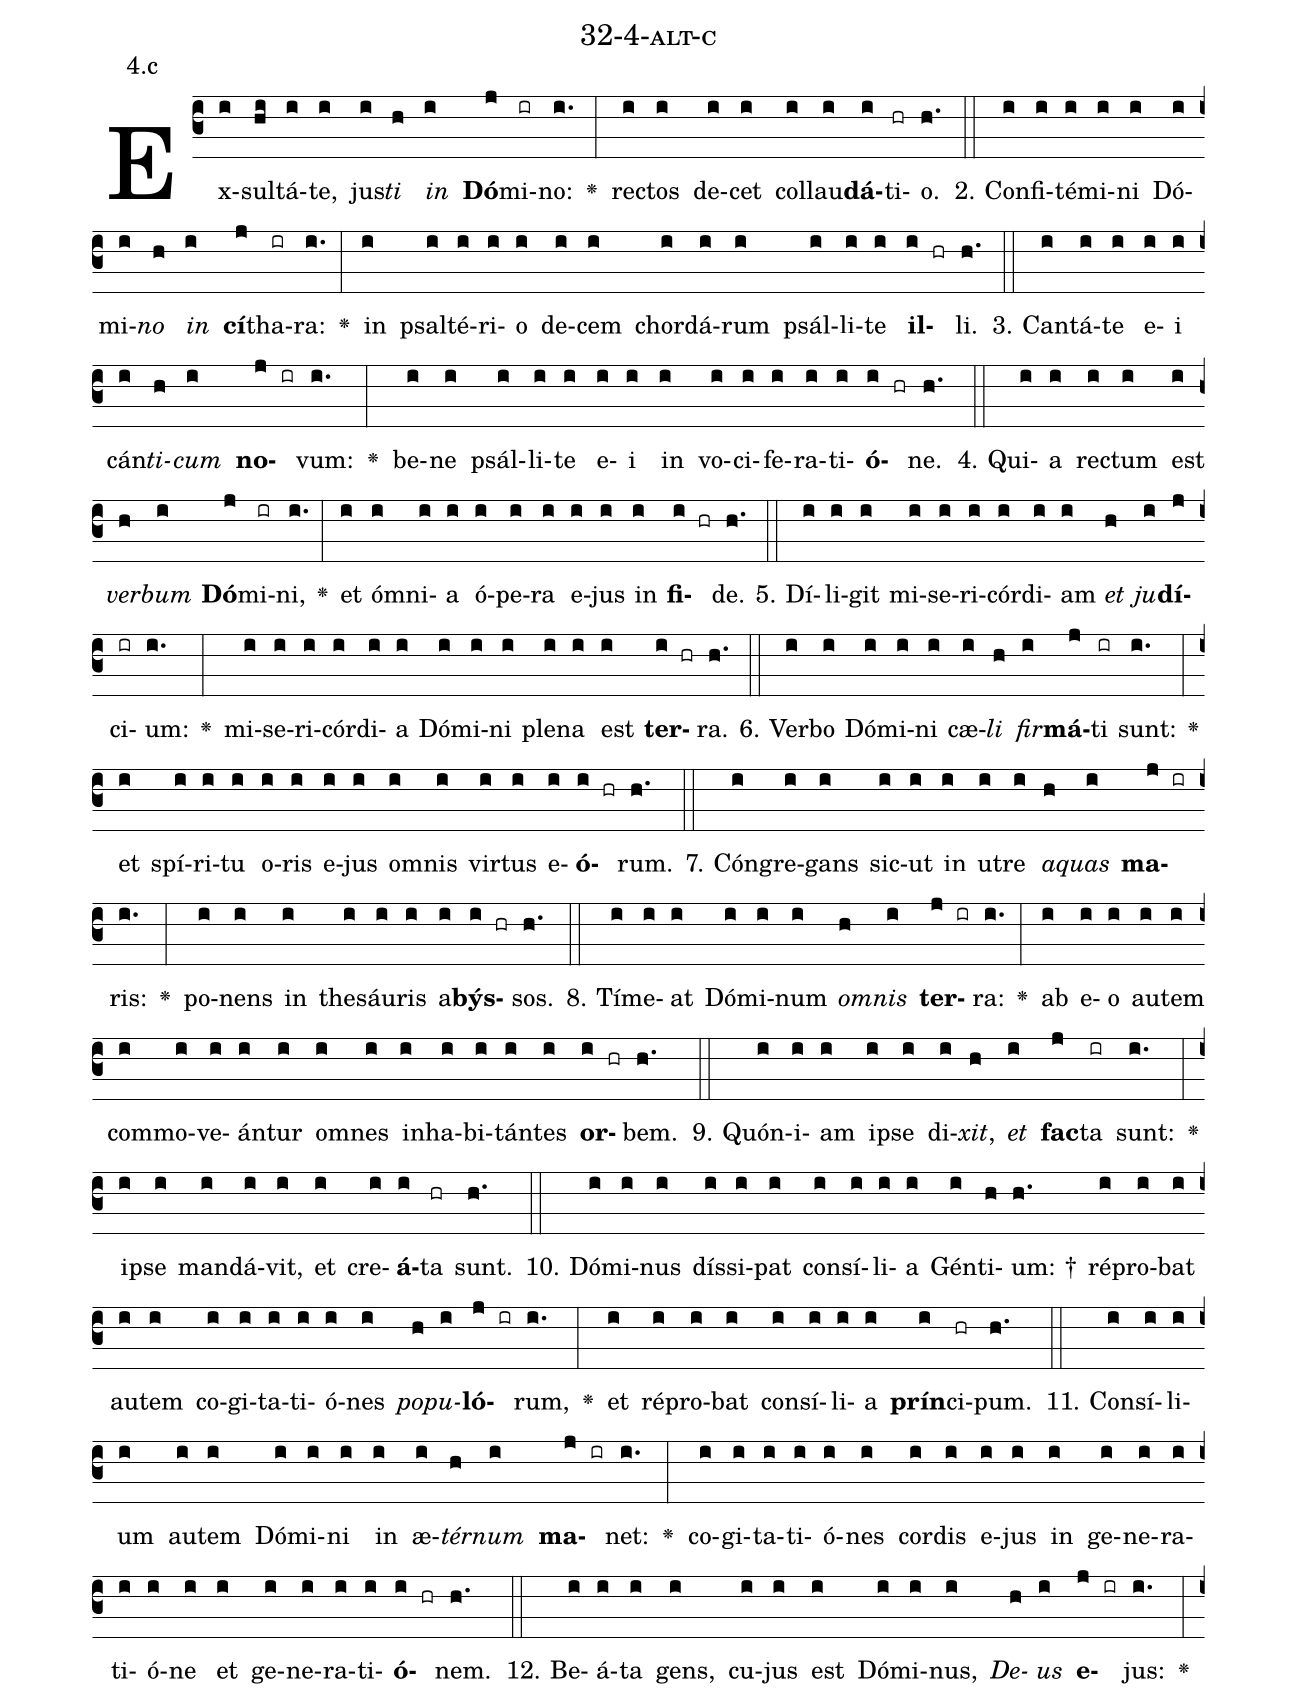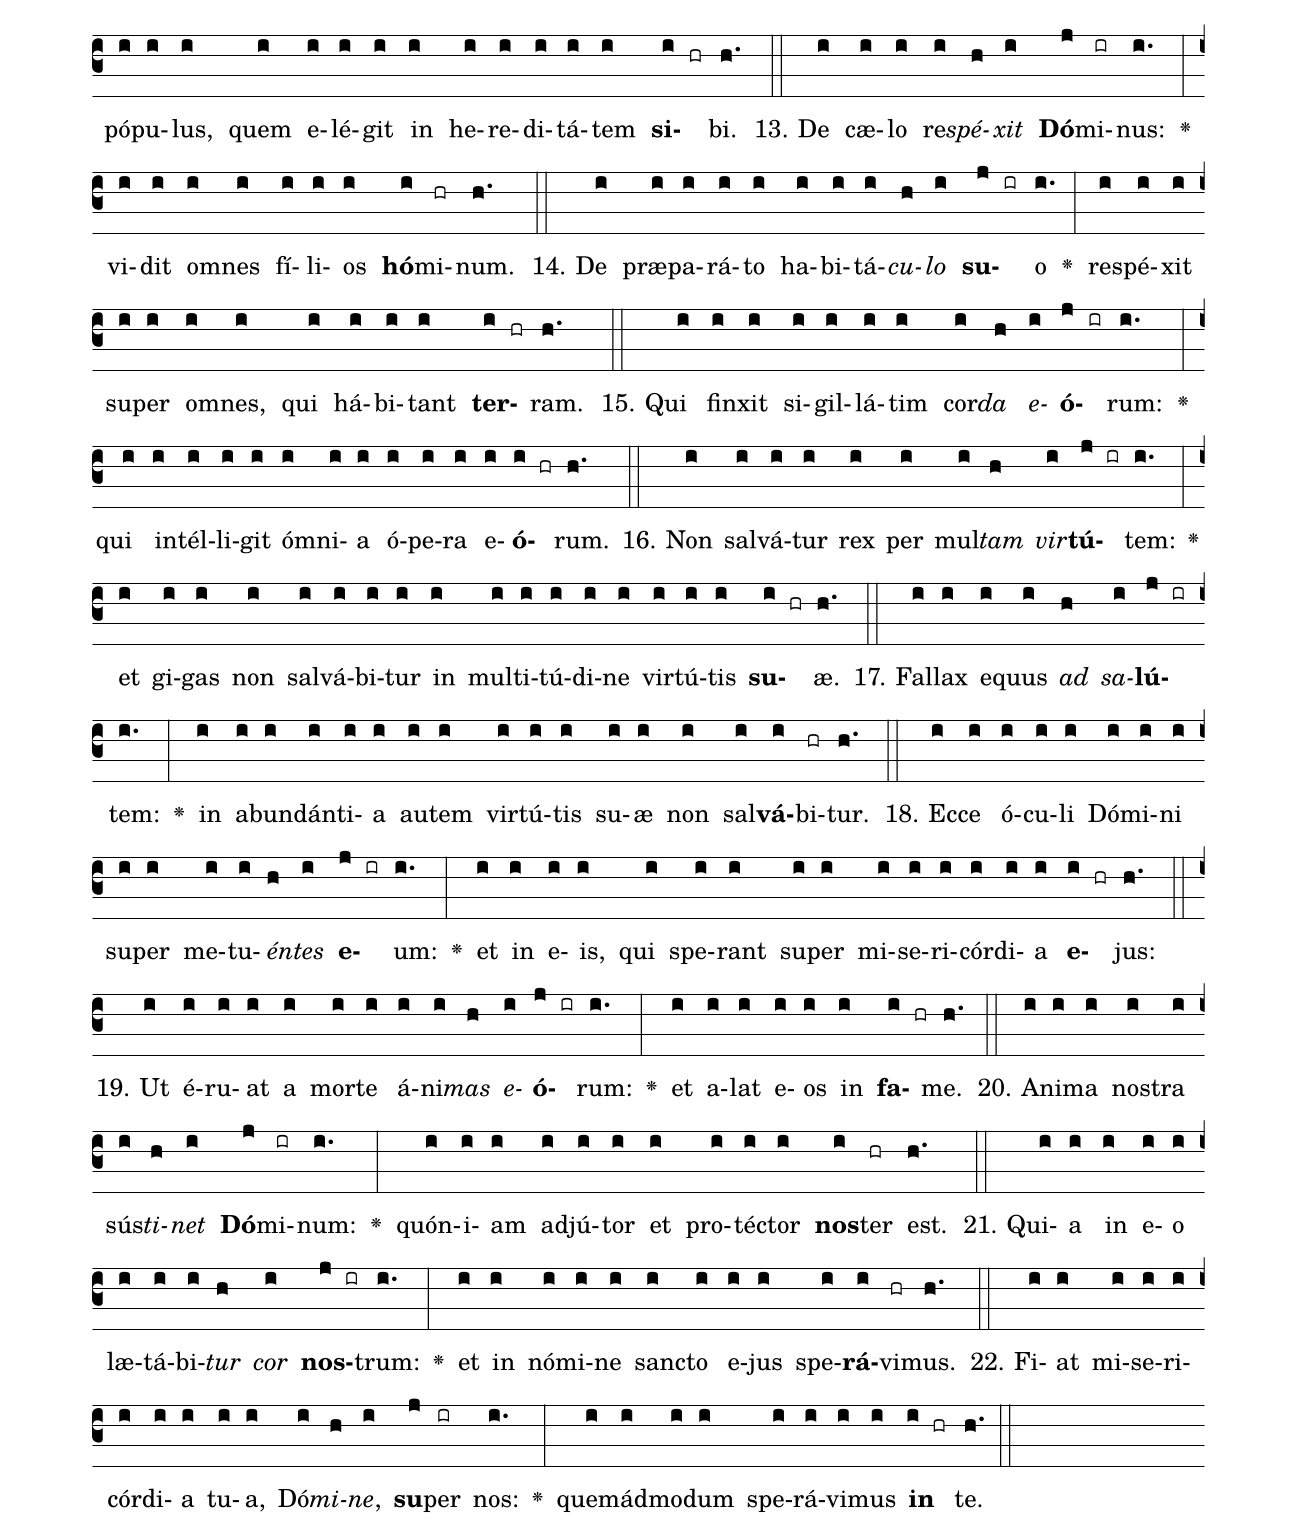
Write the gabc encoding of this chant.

name: 32-4-alt-c;
annotation: 4.c;
%%
(c3)Ex(i)sul(hi)tá(i)te,(i) jus(i)<i>ti</i>(h) <i>in</i>(i) <b>Dó</b>(j)mi(ir)no:(i.) <v>\greheightstar</v>(:) rec(i)tos(i) de(i)cet(i) col(i)lau(i)<b>dá</b>(i)ti(hr)o.(h.) (::)
2. Con(i)fi(i)té(i)mi(i)ni(i) Dó(i)mi(i)<i>no</i>(h) <i>in</i>(i) <b>cí</b>(j)tha(ir)ra:(i.) <v>\greheightstar</v>(:) in(i) psal(i)té(i)ri(i)o(i) de(i)cem(i) chor(i)dá(i)rum(i) psál(i)li(i)te(i) <b>il</b>(i hr)li.(h.) (::)
3. Can(i)tá(i)te(i) e(i)i(i) cán(i)<i>ti</i>(h)<i>cum</i>(i) <b>no</b>(j ir)vum:(i.) <v>\greheightstar</v>(:) be(i)ne(i) psál(i)li(i)te(i) e(i)i(i) in(i) vo(i)ci(i)fe(i)ra(i)ti(i)<b>ó</b>(i hr)ne.(h.) (::)
4. Qui(i)a(i) rec(i)tum(i) est(i) <i>ver</i>(h)<i>bum</i>(i) <b>Dó</b>(j)mi(ir)ni,(i.) <v>\greheightstar</v>(:) et(i) óm(i)ni(i)a(i) ó(i)pe(i)ra(i) e(i)jus(i) in(i) <b>fi</b>(i hr)de.(h.) (::)
5. Dí(i)li(i)git(i) mi(i)se(i)ri(i)cór(i)di(i)am(i) <i>et</i>(h) <i>ju</i>(i)<b>dí</b>(j)ci(ir)um:(i.) <v>\greheightstar</v>(:) mi(i)se(i)ri(i)cór(i)di(i)a(i) Dó(i)mi(i)ni(i) ple(i)na(i) est(i) <b>ter</b>(i hr)ra.(h.) (::)
6. Ver(i)bo(i) Dó(i)mi(i)ni(i) cæ(i)<i>li</i>(h) <i>fir</i>(i)<b>má</b>(j)ti(ir) sunt:(i.) <v>\greheightstar</v>(:) et(i) spí(i)ri(i)tu(i) o(i)ris(i) e(i)jus(i) om(i)nis(i) vir(i)tus(i) e(i)<b>ó</b>(i hr)rum.(h.) (::)
7. Cón(i)gre(i)gans(i) sic(i)ut(i) in(i) u(i)tre(i) <i>a</i>(h)<i>quas</i>(i) <b>ma</b>(j ir)ris:(i.) <v>\greheightstar</v>(:) po(i)nens(i) in(i) the(i)sáu(i)ris(i) a(i)<b>býs</b>(i hr)sos.(h.) (::)
8. Tí(i)me(i)at(i) Dó(i)mi(i)num(i) <i>om</i>(h)<i>nis</i>(i) <b>ter</b>(j ir)ra:(i.) <v>\greheightstar</v>(:) ab(i) e(i)o(i) au(i)tem(i) com(i)mo(i)ve(i)án(i)tur(i) om(i)nes(i) in(i)ha(i)bi(i)tán(i)tes(i) <b>or</b>(i hr)bem.(h.) (::)
9. Quón(i)i(i)am(i) ip(i)se(i) di(i)<i>xit</i>,(h) <i>et</i>(i) <b>fac</b>(j)ta(ir) sunt:(i.) <v>\greheightstar</v>(:) ip(i)se(i) man(i)dá(i)vit,(i) et(i) cre(i)<b>á</b>(i)ta(hr) sunt.(h.) (::)
10. Dó(i)mi(i)nus(i) dís(i)si(i)pat(i) con(i)sí(i)li(i)a(i) Gén(i)ti(h)um: †(h.) ré(i)pro(i)bat(i) au(i)tem(i) co(i)gi(i)ta(i)ti(i)ó(i)nes(i) <i>po</i>(h)<i>pu</i>(i)<b>ló</b>(j ir)rum,(i.) <v>\greheightstar</v>(:) et(i) ré(i)pro(i)bat(i) con(i)sí(i)li(i)a(i) <b>prín</b>(i)ci(hr)pum.(h.) (::)
11. Con(i)sí(i)li(i)um(i) au(i)tem(i) Dó(i)mi(i)ni(i) in(i) æ(i)<i>tér</i>(h)<i>num</i>(i) <b>ma</b>(j ir)net:(i.) <v>\greheightstar</v>(:) co(i)gi(i)ta(i)ti(i)ó(i)nes(i) cor(i)dis(i) e(i)jus(i) in(i) ge(i)ne(i)ra(i)ti(i)ó(i)ne(i) et(i) ge(i)ne(i)ra(i)ti(i)<b>ó</b>(i hr)nem.(h.) (::)
12. Be(i)á(i)ta(i) gens,(i) cu(i)jus(i) est(i) Dó(i)mi(i)nus,(i) <i>De</i>(h)<i>us</i>(i) <b>e</b>(j ir)jus:(i.) <v>\greheightstar</v>(:) pó(i)pu(i)lus,(i) quem(i) e(i)lé(i)git(i) in(i) he(i)re(i)di(i)tá(i)tem(i) <b>si</b>(i hr)bi.(h.) (::)
13. De(i) cæ(i)lo(i) re(i)<i>spé</i>(h)<i>xit</i>(i) <b>Dó</b>(j)mi(ir)nus:(i.) <v>\greheightstar</v>(:) vi(i)dit(i) om(i)nes(i) fí(i)li(i)os(i) <b>hó</b>(i)mi(hr)num.(h.) (::)
14. De(i) præ(i)pa(i)rá(i)to(i) ha(i)bi(i)tá(i)<i>cu</i>(h)<i>lo</i>(i) <b>su</b>(j ir)o(i.) <v>\greheightstar</v>(:) re(i)spé(i)xit(i) su(i)per(i) om(i)nes,(i) qui(i) há(i)bi(i)tant(i) <b>ter</b>(i hr)ram.(h.) (::)
15. Qui(i) fin(i)xit(i) si(i)gil(i)lá(i)tim(i) cor(i)<i>da</i>(h) <i>e</i>(i)<b>ó</b>(j ir)rum:(i.) <v>\greheightstar</v>(:) qui(i) in(i)tél(i)li(i)git(i) óm(i)ni(i)a(i) ó(i)pe(i)ra(i) e(i)<b>ó</b>(i hr)rum.(h.) (::)
16. Non(i) sal(i)vá(i)tur(i) rex(i) per(i) mul(i)<i>tam</i>(h) <i>vir</i>(i)<b>tú</b>(j ir)tem:(i.) <v>\greheightstar</v>(:) et(i) gi(i)gas(i) non(i) sal(i)vá(i)bi(i)tur(i) in(i) mul(i)ti(i)tú(i)di(i)ne(i) vir(i)tú(i)tis(i) <b>su</b>(i hr)æ.(h.) (::)
17. Fal(i)lax(i) e(i)quus(i) <i>ad</i>(h) <i>sa</i>(i)<b>lú</b>(j ir)tem:(i.) <v>\greheightstar</v>(:) in(i) ab(i)un(i)dán(i)ti(i)a(i) au(i)tem(i) vir(i)tú(i)tis(i) su(i)æ(i) non(i) sal(i)<b>vá</b>(i)bi(hr)tur.(h.) (::)
18. Ec(i)ce(i) ó(i)cu(i)li(i) Dó(i)mi(i)ni(i) su(i)per(i) me(i)tu(i)<i>én</i>(h)<i>tes</i>(i) <b>e</b>(j ir)um:(i.) <v>\greheightstar</v>(:) et(i) in(i) e(i)is,(i) qui(i) spe(i)rant(i) su(i)per(i) mi(i)se(i)ri(i)cór(i)di(i)a(i) <b>e</b>(i hr)jus:(h.) (::)
19. Ut(i) é(i)ru(i)at(i) a(i) mor(i)te(i) á(i)ni(i)<i>mas</i>(h) <i>e</i>(i)<b>ó</b>(j ir)rum:(i.) <v>\greheightstar</v>(:) et(i) a(i)lat(i) e(i)os(i) in(i) <b>fa</b>(i hr)me.(h.) (::)
20. A(i)ni(i)ma(i) nos(i)tra(i) sús(i)<i>ti</i>(h)<i>net</i>(i) <b>Dó</b>(j)mi(ir)num:(i.) <v>\greheightstar</v>(:) quón(i)i(i)am(i) ad(i)jú(i)tor(i) et(i) pro(i)téc(i)tor(i) <b>nos</b>(i)ter(hr) est.(h.) (::)
21. Qui(i)a(i) in(i) e(i)o(i) læ(i)tá(i)bi(i)<i>tur</i>(h) <i>cor</i>(i) <b>nos</b>(j ir)trum:(i.) <v>\greheightstar</v>(:) et(i) in(i) nó(i)mi(i)ne(i) sanc(i)to(i) e(i)jus(i) spe(i)<b>rá</b>(i)vi(hr)mus.(h.) (::)
22. Fi(i)at(i) mi(i)se(i)ri(i)cór(i)di(i)a(i) tu(i)a,(i) Dó(i)<i>mi</i>(h)<i>ne</i>,(i) <b>su</b>(j)per(ir) nos:(i.) <v>\greheightstar</v>(:) quem(i)ád(i)mo(i)dum(i) spe(i)rá(i)vi(i)mus(i) <b>in</b>(i hr) te.(h.) (::)
